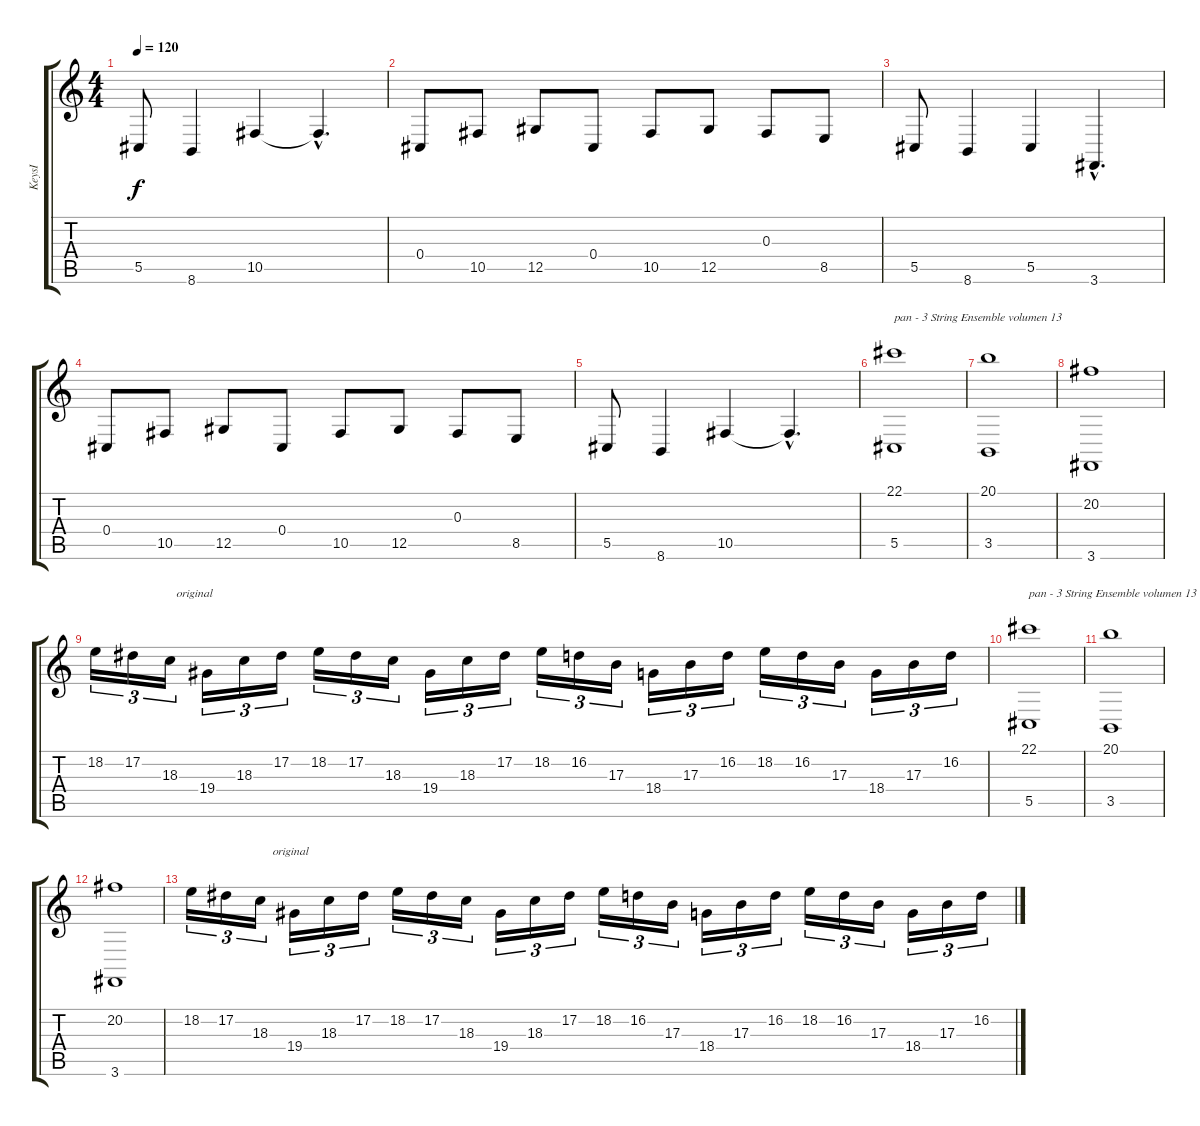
\track ("KeysI" "KeysI") {instrument musicbox}
\staff {score tabs}
\tuning (Eb4 Bb3 Gb3 Db3 Ab2 Eb2) {hide}
\ts (4 4)
\tempo 120
\clef g2
\ks c
5.5.8{dy f} 8.6.4 10.5.4 10.5{hac t}.4{d} |
0.4.8 10.5.8 12.5.8 0.4.8 10.5.8 12.5.8 0.3.8 8.5.8 |
5.5.8 8.6.4 5.5.4 3.6{hac}.4{d} |
0.4.8 10.5.8 12.5.8 0.4.8 10.5.8 12.5.8 0.3.8 8.5.8 |
5.5.8 8.6.4 10.5.4 10.5{hac t}.4{d} |
(22.1 5.5).1{txt "pan - 3 String Ensemble volumen 13" volume 13 balance 5 instrument stringensemble1} |
(20.1 3.5).1 |
(20.2 3.6).1 |
18.2.16{tu (3 2) txt "                           original" volume 15 balance 2 instrument musicbox} 17.2.16{tu (3 2)} 18.3.16{tu (3 2)} 19.4.16{tu (3 2)} 18.3.16{tu (3 2)} 17.2.16{tu (3 2)} 18.2.16{tu (3 2)} 17.2.16{tu (3 2)} 18.3.16{tu (3 2)} 19.4.16{tu (3 2)} 18.3.16{tu (3 2)} 17.2.16{tu (3 2)} 18.2.16{tu (3 2)} 16.2.16{tu (3 2)} 17.3.16{tu (3 2)} 18.4.16{tu (3 2)} 17.3.16{tu (3 2)} 16.2.16{tu (3 2)} 18.2.16{tu (3 2)} 16.2.16{tu (3 2)} 17.3.16{tu (3 2)} 18.4.16{tu (3 2)} 17.3.16{tu (3 2)} 16.2.16{tu (3 2)} |
(22.1 5.5).1{txt "pan - 3 String Ensemble volumen 13" volume 13 balance 5 instrument stringensemble1} |
(20.1 3.5).1 |
(20.2 3.6).1 |
18.2.16{tu (3 2) txt "                           original" volume 15 balance 2 instrument musicbox} 17.2.16{tu (3 2)} 18.3.16{tu (3 2)} 19.4.16{tu (3 2)} 18.3.16{tu (3 2)} 17.2.16{tu (3 2)} 18.2.16{tu (3 2)} 17.2.16{tu (3 2)} 18.3.16{tu (3 2)} 19.4.16{tu (3 2)} 18.3.16{tu (3 2)} 17.2.16{tu (3 2)} 18.2.16{tu (3 2)} 16.2.16{tu (3 2)} 17.3.16{tu (3 2)} 18.4.16{tu (3 2)} 17.3.16{tu (3 2)} 16.2.16{tu (3 2)} 18.2.16{tu (3 2)} 16.2.16{tu (3 2)} 17.3.16{tu (3 2)} 18.4.16{tu (3 2)} 17.3.16{tu (3 2)} 16.2.16{tu (3 2)}
